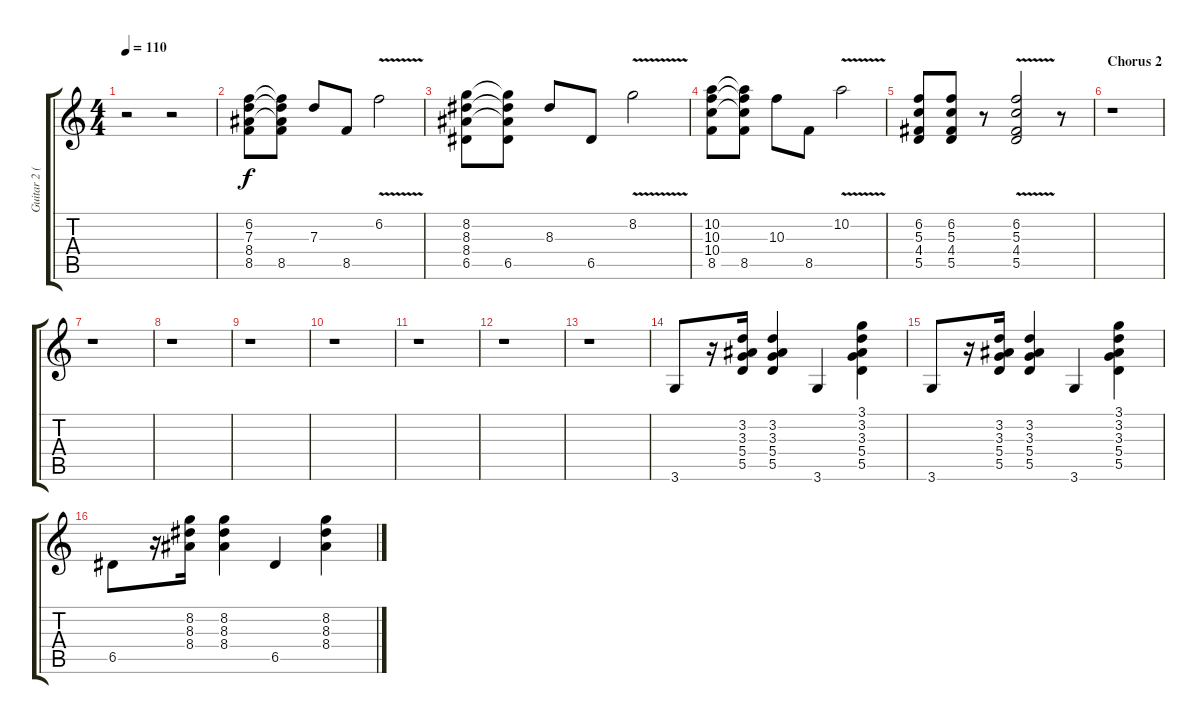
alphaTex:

\track ("Guitar 2 (clean)" "Guitar 2 (") {instrument electricguitarclean}
\staff {score tabs}
\tuning (E4 B3 G3 D3 A2 E2) {hide}
\ts (4 4)
\tempo 110
\clef g2
\ks c
r.2{dy f} r.2 |
(6.2 7.3 8.4 8.5).8 (6.2{t} 7.3{t} 8.4{t} 8.5).8 7.3.8 8.5.8 6.2{v}.2 |
(8.2 8.3 8.4 6.5).8 (8.2{t} 8.3{t} 8.4{t} 6.5).8 8.3.8 6.5.8 8.2{v}.2 |
(10.2 10.3 10.4 8.5).8 (10.2{t} 10.3{t} 10.4{t} 8.5).8 10.3.8 8.5.8 10.2{v}.2 |
(6.2 5.3 4.4 5.5).8 (6.2 5.3 4.4 5.5).8 r.8 (6.2{v} 5.3{v} 4.4{v} 5.5{v}).2 r.8 |
\section ("" "Chorus 2")
r.1 |
r.1 |
r.1 |
r.1 |
r.1 |
r.1 |
r.1 |
r.1 |
3.6.8 r.16 (3.2 3.3 5.4 5.5).16 (3.2 3.3 5.4 5.5).4 3.6.4 (3.1 3.2 3.3 5.4 5.5).4 |
3.6.8 r.16 (3.2 3.3 5.4 5.5).16 (3.2 3.3 5.4 5.5).4 3.6.4 (3.1 3.2 3.3 5.4 5.5).4 |
6.5.8 r.16 (8.2 8.3 8.4).16 (8.2 8.3 8.4).4 6.5.4 (8.2 8.3 8.4).4
